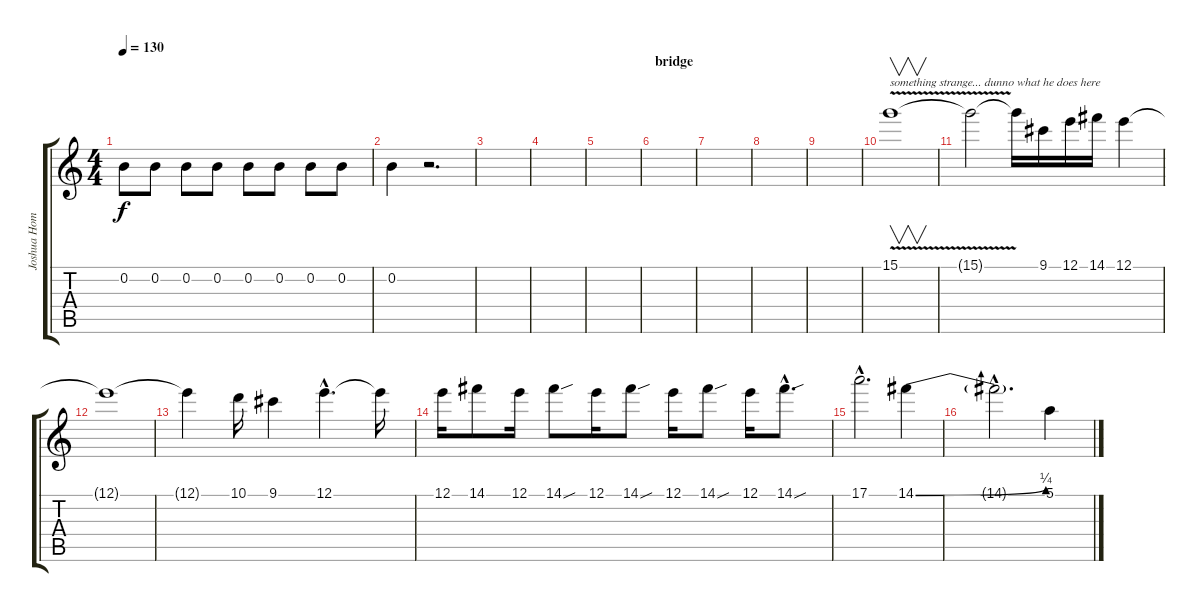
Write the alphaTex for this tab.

\track ("Joshua Homme - guitar lick" "Joshua Hom") {instrument distortionguitar}
\staff {score tabs}
\tuning (E4 B3 G3 D3 A2 E2) {hide}
\ts (4 4)
\tempo 130
\clef g2
\ks c
0.2.8{dy f} 0.2.8 0.2.8 0.2.8 0.2.8 0.2.8 0.2.8 0.2.8 |
0.2.4 r.2{d} |
|
|
|
\section ("" "bridge")
|
|
|
|
15.1{v}.1{v txt "something strange... dunno what he does here"} |
15.1{t}.2 15.1{t}.16 9.1.16 12.1.16 14.1.16 12.1.4 |
12.1{t}.1 |
12.1{t}.4 10.1.16 9.1.4 12.1{hac}.4{d} 12.1{t}.16 |
12.1.16 14.1.8 12.1.16 14.1{sou}.8 12.1.16 14.1{sou}.8 12.1.16 14.1{sou}.8 12.1.16 14.1{sou hac}.8{d} |
17.1{hac}.2{d} 14.1{be (bend 0 0 60 1)}.4 |
14.1{hac t}.2{d} 5.1.4
